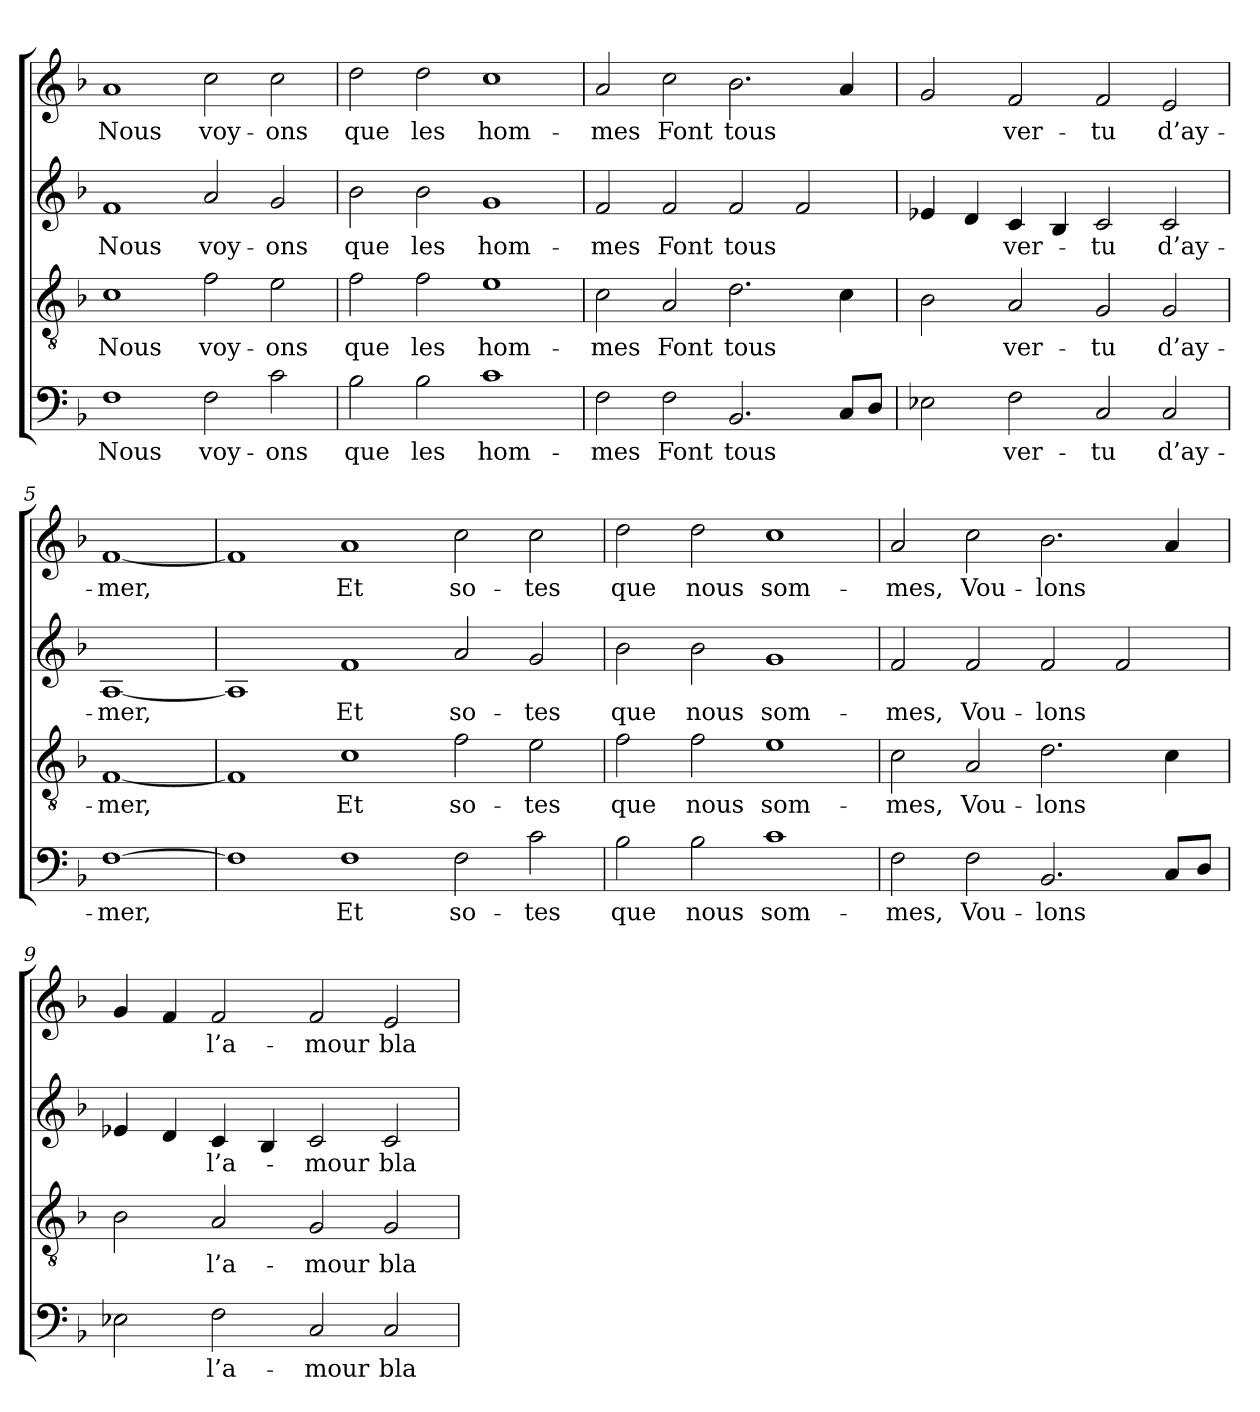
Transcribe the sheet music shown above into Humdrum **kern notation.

**kern	**text	**kern	**text	**kern	**text	**kern	**text
*part4	*part4	*part3	*part3	*part2	*part2	*part1	*part1
*staff4	*staff4	*staff3	*staff3	*staff2	*staff2	*staff1	*staff1
*clefF4	*	*clefGv2	*	*clefG2	*	*clefG2	*
*k[b-]	*	*k[b-]	*	*k[b-]	*	*k[b-]	*
=1	=1	=1	=1	=1	=1	=1	=1
1F	Nous	1c	Nous	1f	Nous	1a	Nous
2F	voy-	2f	voy-	2a	voy-	2cc	voy-
2c	-ons	2e	-ons	2g	-ons	2cc	-ons
=2	=2	=2	=2	=2	=2	=2	=2
2B-	que	2f	que	2b-	que	2dd	que
2B-	les	2f	les	2b-	les	2dd	les
1c	hom-	1e	hom-	1g	hom-	1cc	hom-
=3	=3	=3	=3	=3	=3	=3	=3
2F	-mes	2c	-mes	2f	-mes	2a	-mes
2F	Font	2A	Font	2f	Font	2cc	Font
2.BB-	tous	2.d	tous	2f	tous	2.b-	tous
.	.	.	.	2f	.	.	.
8CL	.	4c	.	.	.	4a	.
8DJ	.	.	.	.	.	.	.
=4	=4	=4	=4	=4	=4	=4	=4
2E-X	.	2B-	.	4e-X	.	2g	.
.	.	.	.	4d	.	.	.
2F	ver-	2A	ver-	4c	ver-	2f	ver-
.	.	.	.	4B-	.	.	.
2C	-tu	2G	-tu	2c	-tu	2f	-tu
2C	d’ay-	2G	d’ay-	2c	d’ay-	2e	d’ay-
=5	=5	=5	=5	=5	=5	=5	=5
[1F	-mer,	[1F	-mer,	[1A	-mer,	[1f	-mer,
=6	=6	=6	=6	=6	=6	=6	=6
1F]	.	1F]	.	1A]	.	1f]	.
1F	Et	1c	Et	1f	Et	1a	Et
2F	so-	2f	so-	2a	so-	2cc	so-
2c	-tes	2e	-tes	2g	-tes	2cc	-tes
!!LO:LB:g=z
=7	=7	=7	=7	=7	=7	=7	=7
2B-	que	2f	que	2b-	que	2dd	que
2B-	nous	2f	nous	2b-	nous	2dd	nous
1c	som-	1e	som-	1g	som-	1cc	som-
=8	=8	=8	=8	=8	=8	=8	=8
2F	-mes,	2c	-mes,	2f	-mes,	2a	-mes,
2F	Vou-	2A	Vou-	2f	Vou-	2cc	Vou-
2.BB-	-lons	2.d	-lons	2f	-lons	2.b-	-lons
.	.	.	.	2f	.	.	.
8CL	.	4c	.	.	.	4a	.
8DJ	.	.	.	.	.	.	.
=9	=9	=9	=9	=9	=9	=9	=9
2E-X	.	2B-	.	4e-X	.	4g	.
.	.	.	.	4d	.	4f	.
2F	l’a-	2A	l’a-	4c	l’a-	2f	l’a-
.	.	.	.	4B-	.	.	.
2C	-mour	2G	-mour	2c	-mour	2f	-mour
2C	bla-	2G	bla-	2c	bla-	2e	bla-
=	=	=	=	=	=	=	=
*-	*-	*-	*-	*-	*-	*-	*-
